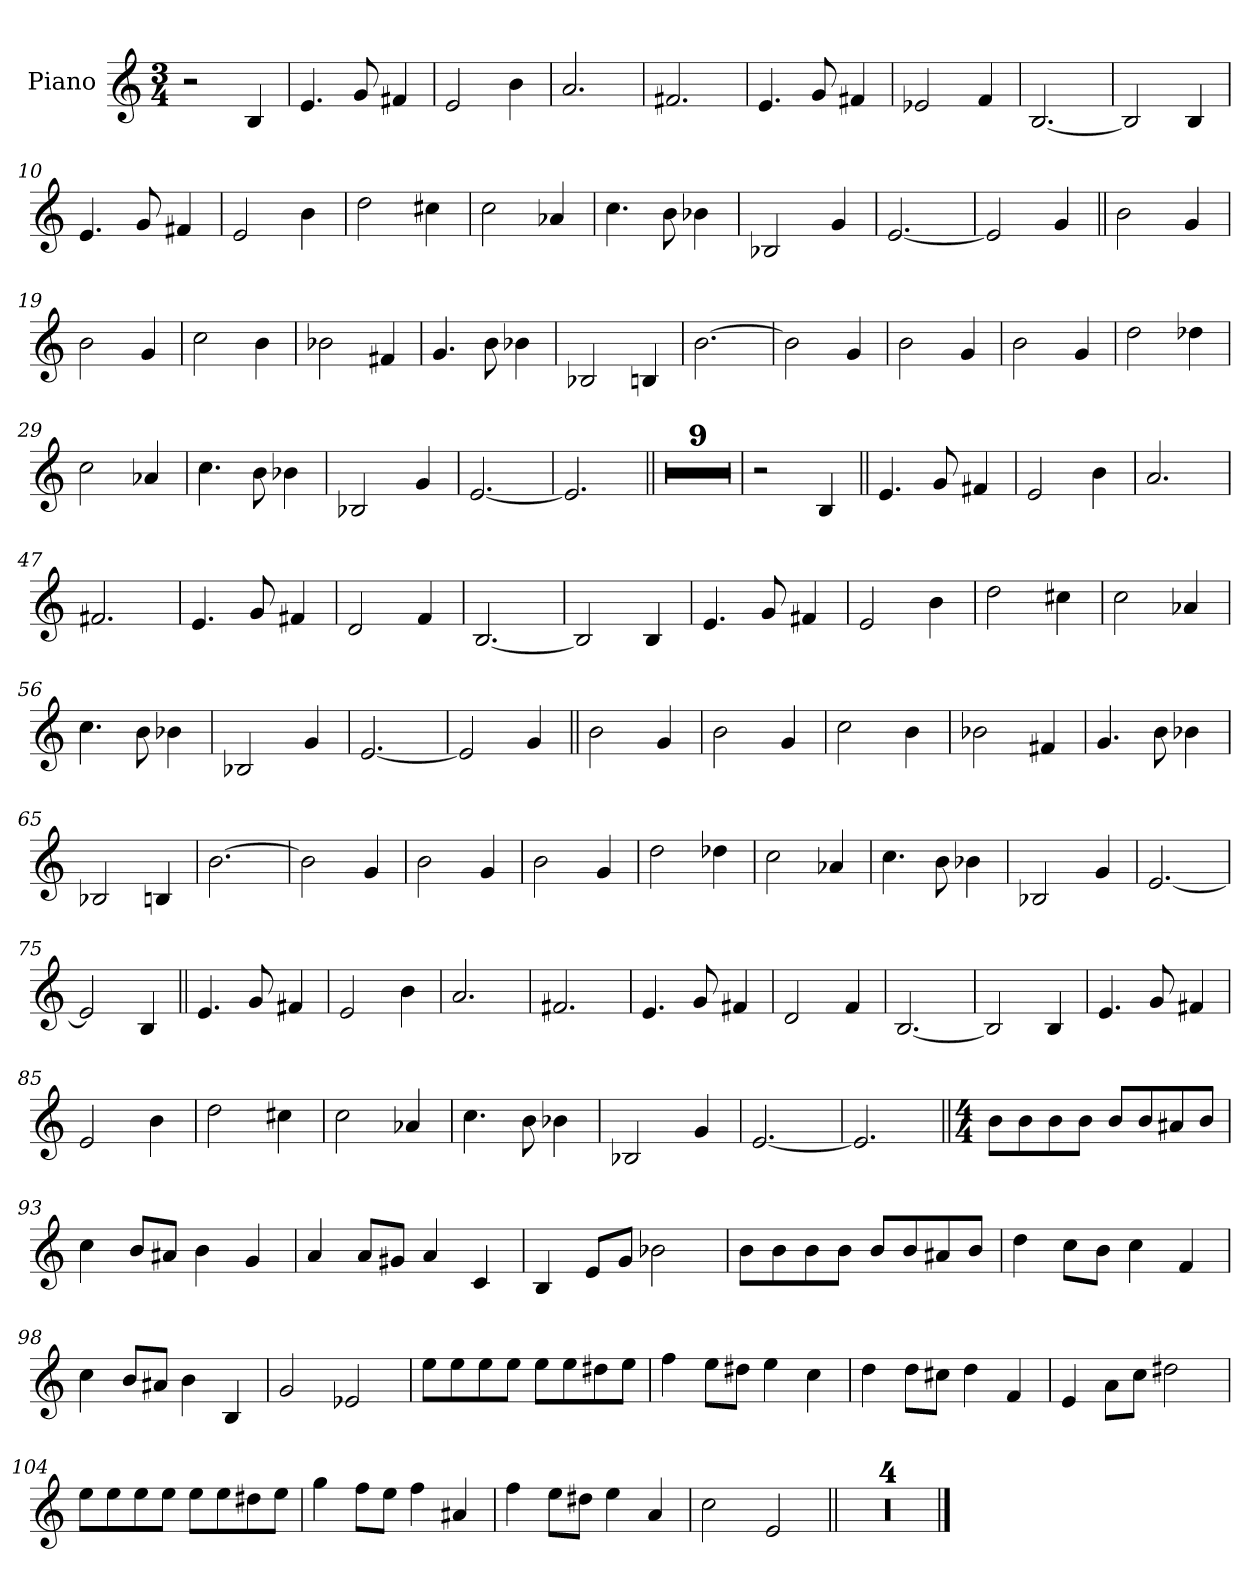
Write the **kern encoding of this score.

**kern
*part1
*staff1
*I"Piano
*I'Pno.
*clefG2
*k[]
*M3/4
*MM160
=1
2r
4B
=2
4.e
8g
4f#X
=3
2e
4b
=4
2.a
=5
2.f#X
=6
4.e
8g
4f#X
=7
2e-X
4f
=8
[2.B
=9
2B]
4B
=10
4.e
8g
4f#X
=11
2e
4b
=12
2dd
4cc#X
=13
2cc
4a-X
=14
4.cc
8b
4b-X
=15
2B-X
4g
=16
[2.e
=17
2e]
4g
=18||
2b
4g
=19
2b
4g
=20
2cc
4b
=21
2b-X
4f#X
=22
4.g
8b
4b-X
=23
2B-X
4Bn
=24
[2.b
=25
2b]
4g
=26
2b
4g
=27
2b
4g
=28
2dd
4dd-X
=29
2cc
4a-X
=30
4.cc
8b
4b-X
=31
2B-X
4g
=32
[2.e
=33
2.e]
=34||
2.r
=35
2.r
=36
2.r
=37
2.r
=38
2.r
=39
2.r
=40
2.r
=41
2.r
=42
2.r
=43
2r
4B
=44||
4.e
8g
4f#X
=45
2e
4b
=46
2.a
=47
2.f#X
=48
4.e
8g
4f#X
=49
2d
4f
=50
[2.B
=51
2B]
4B
=52
4.e
8g
4f#X
=53
2e
4b
=54
2dd
4cc#X
=55
2cc
4a-X
=56
4.cc
8b
4b-X
=57
2B-X
4g
=58
[2.e
=59
2e]
4g
=60||
2b
4g
=61
2b
4g
=62
2cc
4b
=63
2b-X
4f#X
=64
4.g
8b
4b-X
=65
2B-X
4Bn
=66
[2.b
=67
2b]
4g
=68
2b
4g
=69
2b
4g
=70
2dd
4dd-X
=71
2cc
4a-X
=72
4.cc
8b
4b-X
=73
2B-X
4g
=74
[2.e
=75
2e]
4B
=76||
4.e
8g
4f#X
=77
2e
4b
=78
2.a
=79
2.f#X
=80
4.e
8g
4f#X
=81
2d
4f
=82
[2.B
=83
2B]
4B
=84
4.e
8g
4f#X
=85
2e
4b
=86
2dd
4cc#X
=87
2cc
4a-X
=88
4.cc
8b
4b-X
=89
2B-X
4g
=90
[2.e
=91
2.e]
=92||
*M4/4
8bL
8b
8b
8bJ
8bL
8b
8a#X
8bJ
=93
4cc
8bL
8a#XJ
4b
4g
=94
4a
8aL
8g#XJ
4a
4c
=95
4B
8eL
8gJ
2b-X
=96
8bL
8b
8b
8bJ
8bL
8b
8a#X
8bJ
=97
4dd
8ccL
8bJ
4cc
4f
=98
4cc
8bL
8a#XJ
4b
4B
=99
2g
2e-X
=100
8eeL
8ee
8ee
8eeJ
8eeL
8ee
8dd#X
8eeJ
=101
4ff
8eeL
8dd#XJ
4ee
4cc
=102
4dd
8ddL
8cc#XJ
4dd
4f
=103
4e
8aL
8ccJ
2dd#X
=104
8eeL
8ee
8ee
8eeJ
8eeL
8ee
8dd#X
8eeJ
=105
4gg
8ffL
8eeJ
4ff
4a#X
=106
4ff
8eeL
8dd#XJ
4ee
4a
=107
2cc
2e
=108||
1r
=109
1r
=110
1r
=111
1r
==
*-
